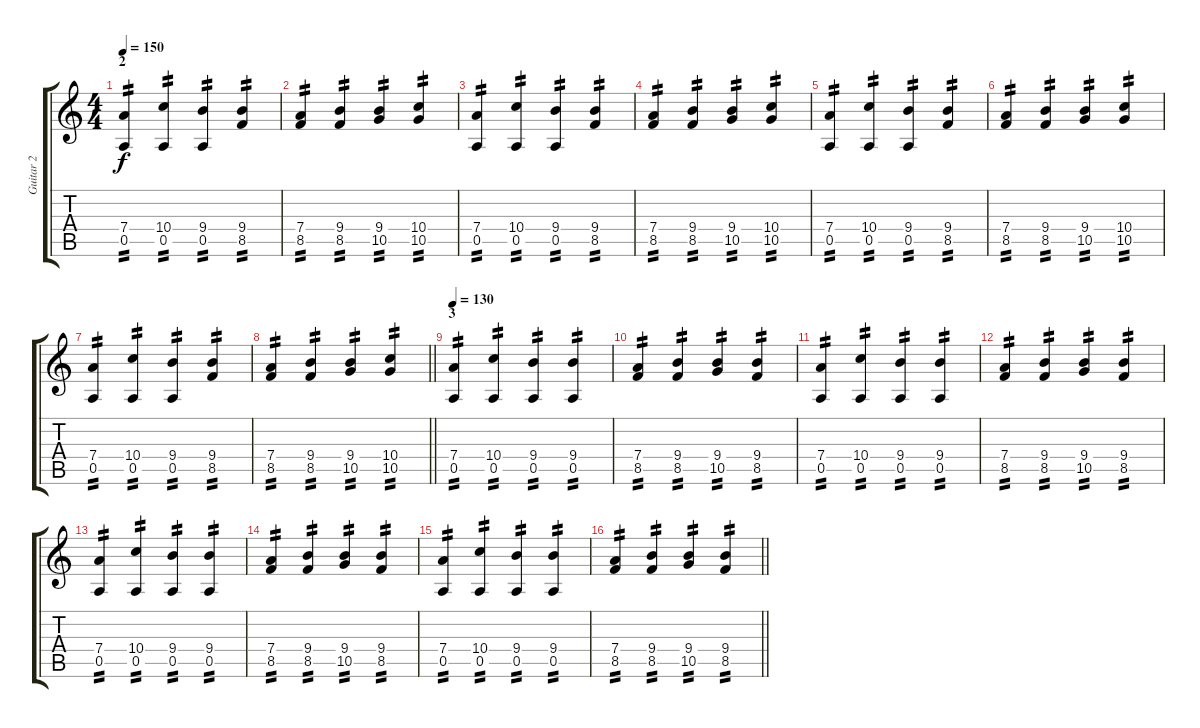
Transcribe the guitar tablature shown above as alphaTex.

\track ("Guitar 2" "Guitar 2") {instrument distortionguitar}
\staff {score tabs}
\tuning (E4 B3 G3 D3 A2 E2) {hide}
\ts (4 4)
\section ("" "2")
\tempo 150
\clef g2
\ks c
(7.4 0.5).4{tp 2 dy f} (10.4 0.5).4{tp 2} (9.4 0.5).4{tp 2} (9.4 8.5).4{tp 2} |
(7.4 8.5).4{tp 2} (9.4 8.5).4{tp 2} (9.4 10.5).4{tp 2} (10.4 10.5).4{tp 2} |
(7.4 0.5).4{tp 2} (10.4 0.5).4{tp 2} (9.4 0.5).4{tp 2} (9.4 8.5).4{tp 2} |
(7.4 8.5).4{tp 2} (9.4 8.5).4{tp 2} (9.4 10.5).4{tp 2} (10.4 10.5).4{tp 2} |
(7.4 0.5).4{tp 2} (10.4 0.5).4{tp 2} (9.4 0.5).4{tp 2} (9.4 8.5).4{tp 2} |
(7.4 8.5).4{tp 2} (9.4 8.5).4{tp 2} (9.4 10.5).4{tp 2} (10.4 10.5).4{tp 2} |
(7.4 0.5).4{tp 2} (10.4 0.5).4{tp 2} (9.4 0.5).4{tp 2} (9.4 8.5).4{tp 2} |
\barLineRight lightlight
(7.4 8.5).4{tp 2} (9.4 8.5).4{tp 2} (9.4 10.5).4{tp 2} (10.4 10.5).4{tp 2} |
\section ("" "3")
\tempo 130
(7.4 0.5).4{tp 2} (10.4 0.5).4{tp 2} (9.4 0.5).4{tp 2} (9.4 0.5).4{tp 2} |
(7.4 8.5).4{tp 2} (9.4 8.5).4{tp 2} (9.4 10.5).4{tp 2} (9.4 8.5).4{tp 2} |
(7.4 0.5).4{tp 2} (10.4 0.5).4{tp 2} (9.4 0.5).4{tp 2} (9.4 0.5).4{tp 2} |
(7.4 8.5).4{tp 2} (9.4 8.5).4{tp 2} (9.4 10.5).4{tp 2} (9.4 8.5).4{tp 2} |
(7.4 0.5).4{tp 2} (10.4 0.5).4{tp 2} (9.4 0.5).4{tp 2} (9.4 0.5).4{tp 2} |
(7.4 8.5).4{tp 2} (9.4 8.5).4{tp 2} (9.4 10.5).4{tp 2} (9.4 8.5).4{tp 2} |
(7.4 0.5).4{tp 2} (10.4 0.5).4{tp 2} (9.4 0.5).4{tp 2} (9.4 0.5).4{tp 2} |
\barLineRight lightlight
(7.4 8.5).4{tp 2} (9.4 8.5).4{tp 2} (9.4 10.5).4{tp 2} (9.4 8.5).4{tp 2}
